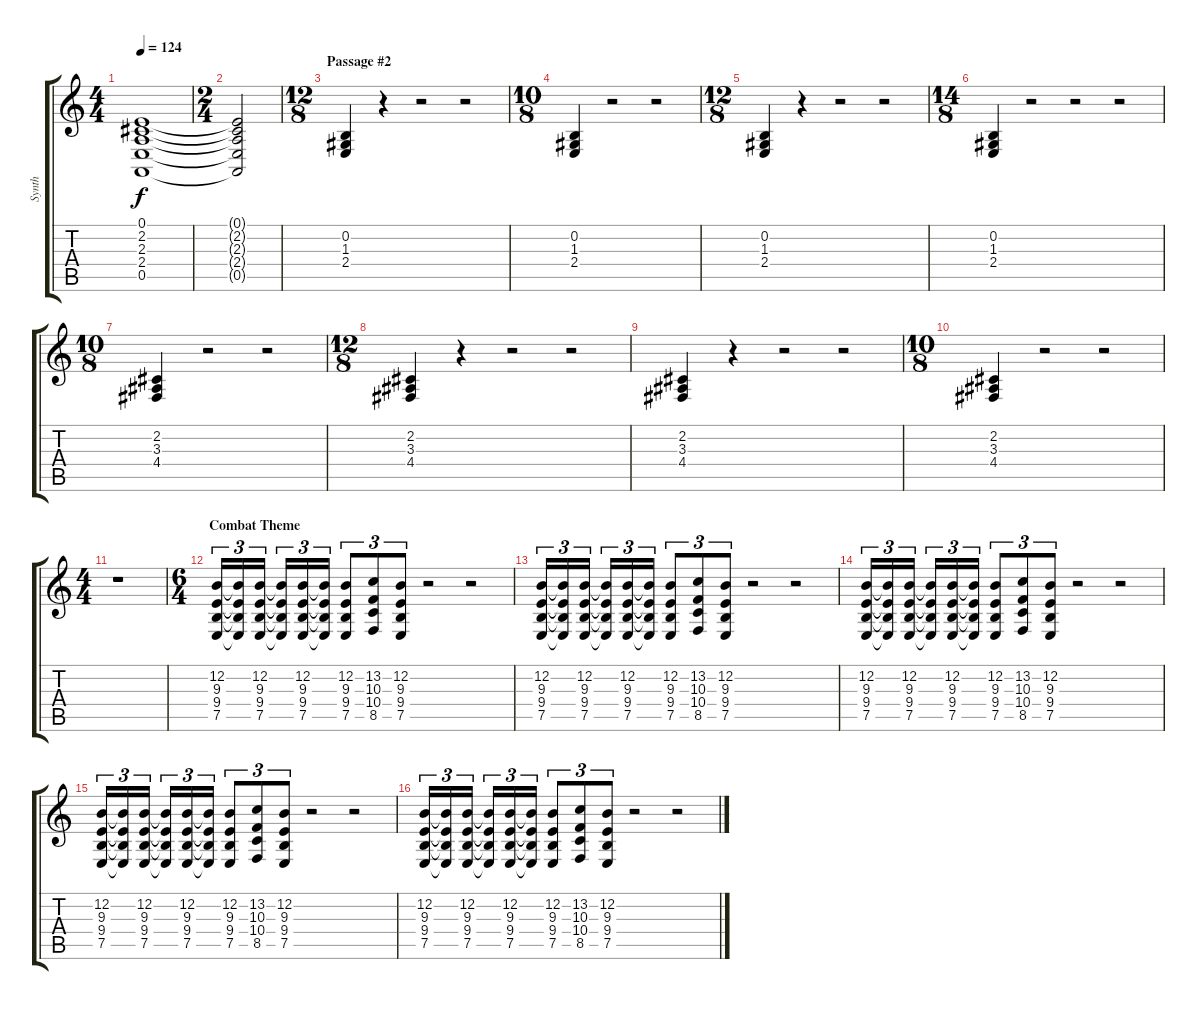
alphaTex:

\track ("Synth" "Synth") {instrument rockorgan}
\staff {score tabs}
\tuning (E4 B3 G3 D3 A2 E2) {hide}
\ts (4 4)
\tempo 124
\clef g2
\ks c
(0.1{t} 2.2{t} 2.3{t} 2.4{t} 0.5{t}).1{dy f} |
\ts (2 4)
(0.1{t} 2.2{t} 2.3{t} 2.4{t} 0.5{t}).2 |
\ts (12 8)
\section ("" "Passage #2")
(0.2 1.3 2.4).4{volume 13 balance 8} r.4 r.2 r.2 |
\ts (10 8)
(0.2 1.3 2.4).4 r.2 r.2 |
\ts (12 8)
(0.2 1.3 2.4).4 r.4 r.2 r.2 |
\ts (14 8)
(0.2 1.3 2.4).4 r.2 r.2 r.2 |
\ts (10 8)
(2.2 3.3 4.4).4 r.2 r.2 |
\ts (12 8)
(2.2 3.3 4.4).4 r.4 r.2 r.2 |
(2.2 3.3 4.4).4 r.4 r.2 r.2 |
\ts (10 8)
(2.2 3.3 4.4).4 r.2 r.2 |
\ts (4 4)
r.1 |
\ts (6 4)
\section ("" "Combat Theme")
(12.2 9.3 9.4 7.5).16{tu (3 2)} (12.2{t} 9.3{t} 9.4{t} 7.5{t}).16{tu (3 2)} (12.2 9.3 9.4 7.5).16{tu (3 2)} (12.2{t} 9.3{t} 9.4{t} 7.5{t}).16{tu (3 2)} (12.2 9.3 9.4 7.5).16{tu (3 2)} (12.2{t} 9.3{t} 9.4{t} 7.5{t}).16{tu (3 2)} (12.2 9.3 9.4 7.5).8{tu (3 2)} (13.2 10.3 10.4 8.5).8{tu (3 2)} (12.2 9.3 9.4 7.5).8{tu (3 2)} r.2 r.2 |
(12.2 9.3 9.4 7.5).16{tu (3 2)} (12.2{t} 9.3{t} 9.4{t} 7.5{t}).16{tu (3 2)} (12.2 9.3 9.4 7.5).16{tu (3 2)} (12.2{t} 9.3{t} 9.4{t} 7.5{t}).16{tu (3 2)} (12.2 9.3 9.4 7.5).16{tu (3 2)} (12.2{t} 9.3{t} 9.4{t} 7.5{t}).16{tu (3 2)} (12.2 9.3 9.4 7.5).8{tu (3 2)} (13.2 10.3 10.4 8.5).8{tu (3 2)} (12.2 9.3 9.4 7.5).8{tu (3 2)} r.2 r.2 |
(12.2 9.3 9.4 7.5).16{tu (3 2)} (12.2{t} 9.3{t} 9.4{t} 7.5{t}).16{tu (3 2)} (12.2 9.3 9.4 7.5).16{tu (3 2)} (12.2{t} 9.3{t} 9.4{t} 7.5{t}).16{tu (3 2)} (12.2 9.3 9.4 7.5).16{tu (3 2)} (12.2{t} 9.3{t} 9.4{t} 7.5{t}).16{tu (3 2)} (12.2 9.3 9.4 7.5).8{tu (3 2)} (13.2 10.3 10.4 8.5).8{tu (3 2)} (12.2 9.3 9.4 7.5).8{tu (3 2)} r.2 r.2 |
(12.2 9.3 9.4 7.5).16{tu (3 2)} (12.2{t} 9.3{t} 9.4{t} 7.5{t}).16{tu (3 2)} (12.2 9.3 9.4 7.5).16{tu (3 2)} (12.2{t} 9.3{t} 9.4{t} 7.5{t}).16{tu (3 2)} (12.2 9.3 9.4 7.5).16{tu (3 2)} (12.2{t} 9.3{t} 9.4{t} 7.5{t}).16{tu (3 2)} (12.2 9.3 9.4 7.5).8{tu (3 2)} (13.2 10.3 10.4 8.5).8{tu (3 2)} (12.2 9.3 9.4 7.5).8{tu (3 2)} r.2 r.2 |
(12.2 9.3 9.4 7.5).16{tu (3 2)} (12.2{t} 9.3{t} 9.4{t} 7.5{t}).16{tu (3 2)} (12.2 9.3 9.4 7.5).16{tu (3 2)} (12.2{t} 9.3{t} 9.4{t} 7.5{t}).16{tu (3 2)} (12.2 9.3 9.4 7.5).16{tu (3 2)} (12.2{t} 9.3{t} 9.4{t} 7.5{t}).16{tu (3 2)} (12.2 9.3 9.4 7.5).8{tu (3 2)} (13.2 10.3 10.4 8.5).8{tu (3 2)} (12.2 9.3 9.4 7.5).8{tu (3 2)} r.2 r.2
